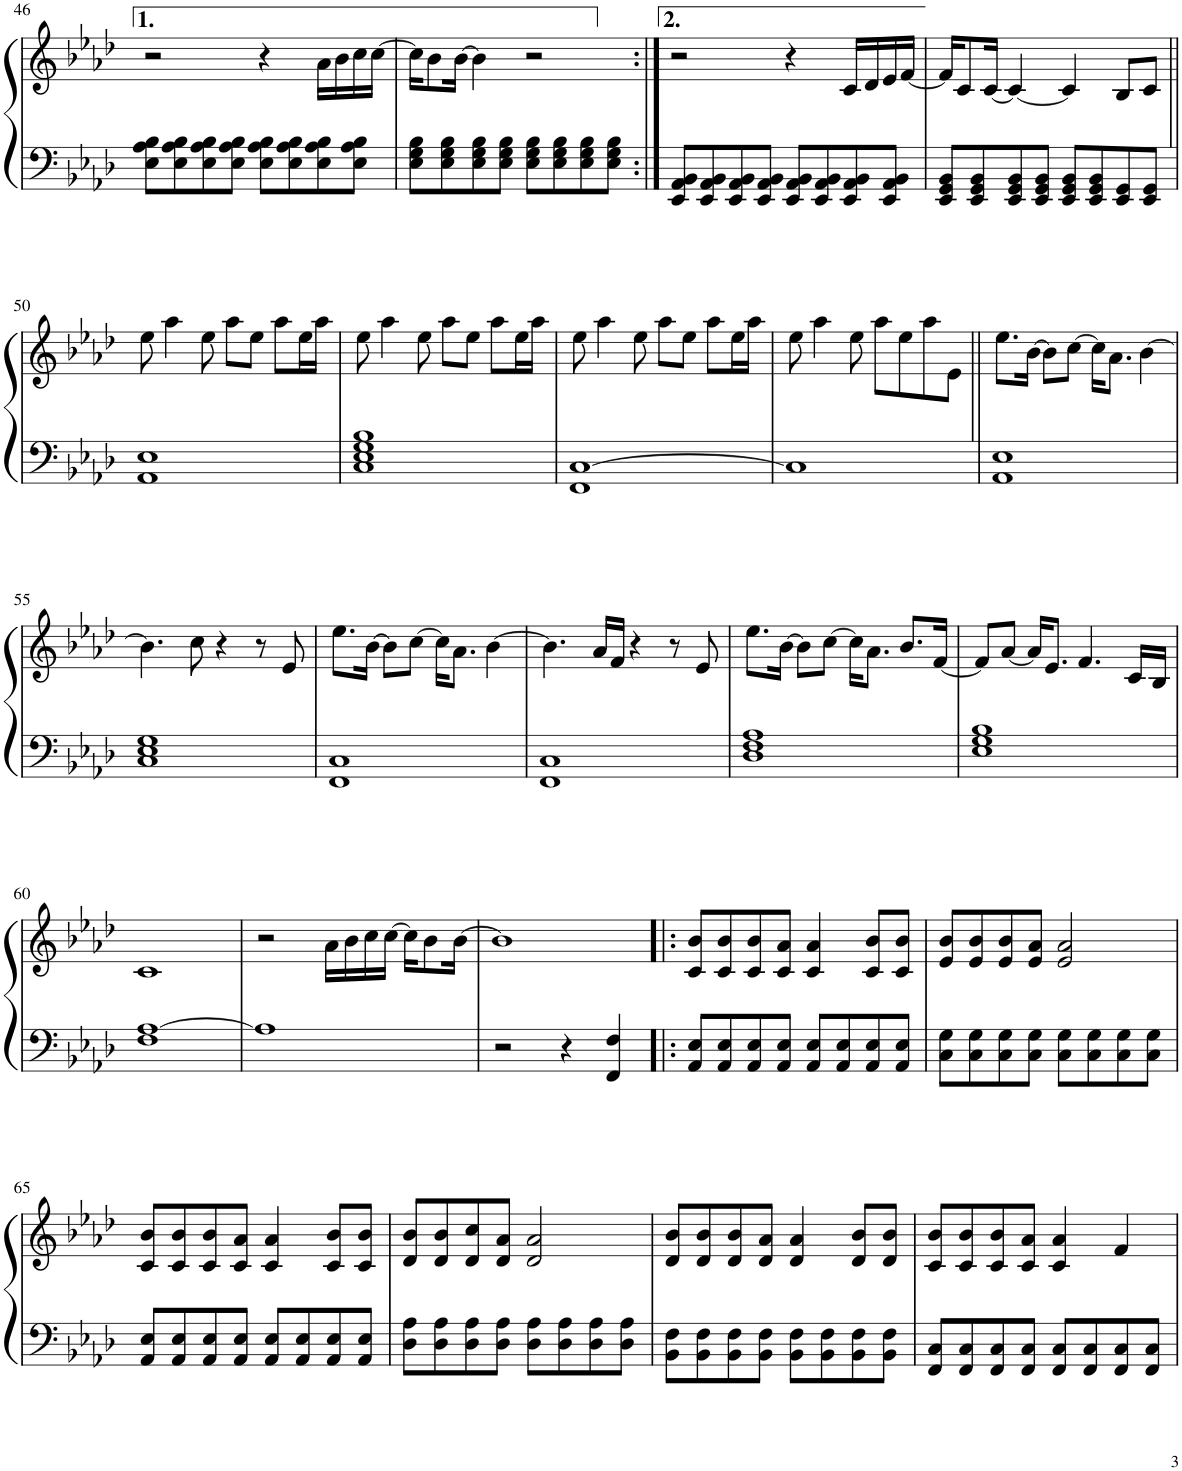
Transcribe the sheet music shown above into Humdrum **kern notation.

**kern	**kern
*part1	*part1
*staff2	*staff1
*I"Piano	*
*I'Pno.	*
!!LO:PB:g=z
*clefF4	*clefG2
*k[b-e-a-d-]	*k[b-e-a-d-]
*M4/4	*M4/4
=46	=46
8E-\ 8A-\ 8B-\L	2r
8E-\ 8A-\ 8B-\	.
8E-\ 8A-\ 8B-\	.
8E-\ 8A-\ 8B-\J	.
8E-\ 8A-\ 8B-\L	4r
8E-\ 8A-\ 8B-\	.
8E-\ 8A-\ 8B-\	16a-\LL
.	16b-\
8E-\ 8A-\ 8B-\J	16cc\
.	[16cc\JJ
=47	=47
8E-\ 8G\ 8B-\L	16cc\KL]
.	8b-\
8E-\ 8G\ 8B-\	.
.	[16b-\Jk
8E-\ 8G\ 8B-\	4b-\]
8E-\ 8G\ 8B-\J	.
8E-\ 8G\ 8B-\L	2r
8E-\ 8G\ 8B-\	.
8E-\ 8G\ 8B-\	.
8E-\ 8G\ 8B-\J	.
=48:|!	=48:|!
8EE-/ 8AA-/ 8BB-/L	2r
8EE-/ 8AA-/ 8BB-/	.
8EE-/ 8AA-/ 8BB-/	.
8EE-/ 8AA-/ 8BB-/J	.
8EE-/ 8AA-/ 8BB-/L	4r
8EE-/ 8AA-/ 8BB-/	.
8EE-/ 8AA-/ 8BB-/	16c/LL
.	16d-/
8EE-/ 8AA-/ 8BB-/J	16e-/
.	[16f/JJ
=49	=49
8EE-/ 8GG/ 8BB-/L	16f/KL]
.	8c/
8EE-/ 8GG/ 8BB-/	.
.	[16c/Jk
8EE-/ 8GG/ 8BB-/	4c/_
8EE-/ 8GG/ 8BB-/J	.
8EE-/ 8GG/ 8BB-/L	4c/]
8EE-/ 8GG/ 8BB-/	.
8EE-/ 8GG/	8B-/L
8EE-/ 8GG/J	8c/J
!!LO:LB:g=z
=50||	=50||
1AA- 1E-	8ee-\
.	4aa-\
.	8ee-\
.	8aa-\L
.	8ee-\J
.	8aa-\L
.	16ee-\L
.	16aa-\JJ
=51	=51
1C 1E- 1G 1B-	8ee-\
.	4aa-\
.	8ee-\
.	8aa-\L
.	8ee-\J
.	8aa-\L
.	16ee-\L
.	16aa-\JJ
=52	=52
1FF [1C	8ee-\
.	4aa-\
.	8ee-\
.	8aa-\L
.	8ee-\J
.	8aa-\L
.	16ee-\L
.	16aa-\JJ
=53	=53
1C]	8ee-\
.	4aa-\
.	8ee-\
.	8aa-\L
.	8ee-\
.	8aa-\
.	8e-\J
=54||	=54||
1AA- 1E-	8.ee-\L
.	[16b-\Jk
.	8b-\L]
.	[8cc\J
.	16cc\KL]
.	8.a-\J
.	[4b-\
!!LO:LB:g=z
=55	=55
1C 1E- 1G	4.b-\]
.	8cc\
.	4r
.	8r
.	8e-/
=56	=56
1FF 1C	8.ee-\L
.	[16b-\Jk
.	8b-\L]
.	[8cc\J
.	16cc\KL]
.	8.a-\J
.	[4b-\
=57	=57
1FF 1C	4.b-\]
.	16a-/LL
.	16f/JJ
.	4r
.	8r
.	8e-/
=58	=58
1D- 1F 1A-	8.ee-\L
.	[16b-\Jk
.	8b-\L]
.	[8cc\J
.	16cc\KL]
.	8.a-\J
.	8.b-/L
.	[16f/Jk
=59	=59
1E- 1G 1B-	8f/L]
.	[8a-/J
.	16a-/KL]
.	8.e-/J
.	4.f/
.	16c/LL
.	16B-/JJ
!!LO:LB:g=z
=60	=60
1F [1A-	1c
=61	=61
1A-]	2r
.	16a-\LL
.	16b-\
.	16cc\
.	[16cc\JJ
.	16cc\KL]
.	8b-\
.	[16b-\Jk
=62	=62
2r	1b-]
4r	.
4FF/ 4F/	.
=63!|:	=63!|:
8AA-/ 8E-/L	8c/ 8b-/L
8AA-/ 8E-/	8c/ 8b-/
8AA-/ 8E-/	8c/ 8b-/
8AA-/ 8E-/J	8c/ 8a-/J
8AA-/ 8E-/L	4c/ 4a-/
8AA-/ 8E-/	.
8AA-/ 8E-/	8c/ 8b-/L
8AA-/ 8E-/J	8c/ 8b-/J
=64	=64
8C\ 8G\L	8e-/ 8b-/L
8C\ 8G\	8e-/ 8b-/
8C\ 8G\	8e-/ 8b-/
8C\ 8G\J	8e-/ 8a-/J
8C\ 8G\L	2e-/ 2a-/
8C\ 8G\	.
8C\ 8G\	.
8C\ 8G\J	.
!!LO:LB:g=z
=65	=65
8AA-/ 8E-/L	8c/ 8b-/L
8AA-/ 8E-/	8c/ 8b-/
8AA-/ 8E-/	8c/ 8b-/
8AA-/ 8E-/J	8c/ 8a-/J
8AA-/ 8E-/L	4c/ 4a-/
8AA-/ 8E-/	.
8AA-/ 8E-/	8c/ 8b-/L
8AA-/ 8E-/J	8c/ 8b-/J
=66	=66
8D-\ 8A-\L	8d-/ 8b-/L
8D-\ 8A-\	8d-/ 8b-/
8D-\ 8A-\	8d-/ 8cc/
8D-\ 8A-\J	8d-/ 8a-/J
8D-\ 8A-\L	2d-/ 2a-/
8D-\ 8A-\	.
8D-\ 8A-\	.
8D-\ 8A-\J	.
=67	=67
8BB-\ 8F\L	8d-/ 8b-/L
8BB-\ 8F\	8d-/ 8b-/
8BB-\ 8F\	8d-/ 8b-/
8BB-\ 8F\J	8d-/ 8a-/J
8BB-\ 8F\L	4d-/ 4a-/
8BB-\ 8F\	.
8BB-\ 8F\	8d-/ 8b-/L
8BB-\ 8F\J	8d-/ 8b-/J
=68	=68
8FF/ 8C/L	8c/ 8b-/L
8FF/ 8C/	8c/ 8b-/
8FF/ 8C/	8c/ 8b-/
8FF/ 8C/J	8c/ 8a-/J
8FF/ 8C/L	4c/ 4a-/
8FF/ 8C/	.
8FF/ 8C/	4f/
8FF/ 8C/J	.
=	=
*-	*-
